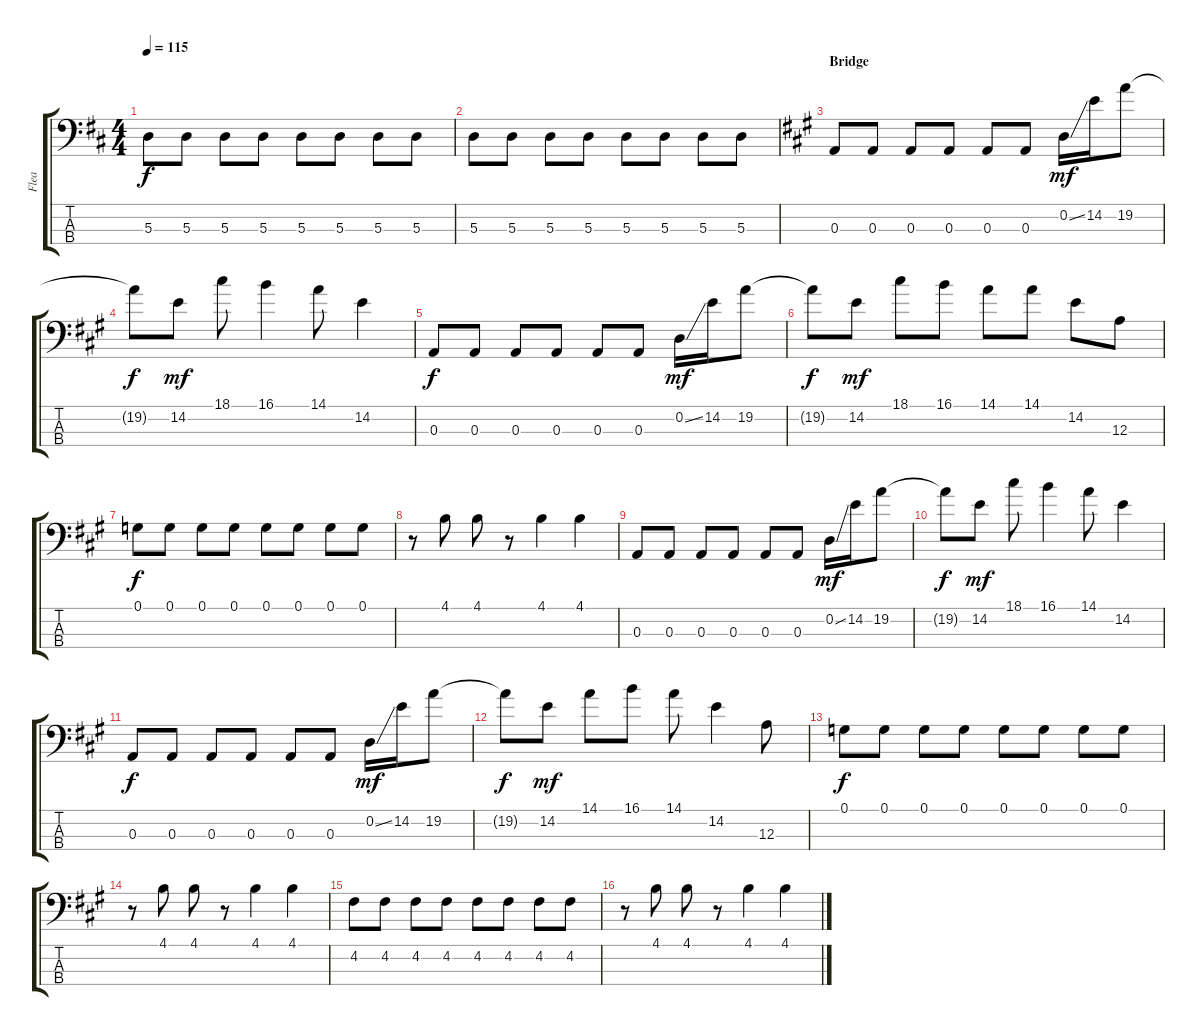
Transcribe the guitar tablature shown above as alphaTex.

\track ("Flea" "Flea") {instrument electricbassfinger}
\staff {score tabs}
\tuning (G2 D2 A1 E1) {hide}
\ts (4 4)
\tempo 115
\clef f4
\ks d
5.3.8{dy f} 5.3.8 5.3.8 5.3.8 5.3.8 5.3.8 5.3.8 5.3.8 |
5.3.8 5.3.8 5.3.8 5.3.8 5.3.8 5.3.8 5.3.8 5.3.8 |
\section ("" "Bridge")
\ks a
0.3.8 0.3.8 0.3.8 0.3.8 0.3.8 0.3.8 0.2{ss}.16{dy mf} 14.2.16 19.2.8 |
19.2{t}.8{dy f} 14.2.8{dy mf} 18.1.8 16.1.4 14.1.8 14.2.4 |
0.3.8{dy f} 0.3.8 0.3.8 0.3.8 0.3.8 0.3.8 0.2{ss}.16{dy mf} 14.2.16 19.2.8 |
19.2{t}.8{dy f} 14.2.8{dy mf} 18.1.8 16.1.8 14.1.8 14.1.8 14.2.8 12.3.8 |
0.1.8{dy f} 0.1.8 0.1.8 0.1.8 0.1.8 0.1.8 0.1.8 0.1.8 |
r.8 4.1.8 4.1.8 r.8 4.1.4 4.1.4 |
0.3.8 0.3.8 0.3.8 0.3.8 0.3.8 0.3.8 0.2{ss}.16{dy mf} 14.2.16 19.2.8 |
19.2{t}.8{dy f} 14.2.8{dy mf} 18.1.8 16.1.4 14.1.8 14.2.4 |
0.3.8{dy f} 0.3.8 0.3.8 0.3.8 0.3.8 0.3.8 0.2{ss}.16{dy mf} 14.2.16 19.2.8 |
19.2{t}.8{dy f} 14.2.8{dy mf} 14.1.8 16.1.8 14.1.8 14.2.4 12.3.8 |
0.1.8{dy f} 0.1.8 0.1.8 0.1.8 0.1.8 0.1.8 0.1.8 0.1.8 |
r.8 4.1.8 4.1.8 r.8 4.1.4 4.1.4 |
4.2.8 4.2.8 4.2.8 4.2.8 4.2.8 4.2.8 4.2.8 4.2.8 |
r.8 4.1.8 4.1.8 r.8 4.1.4 4.1.4
